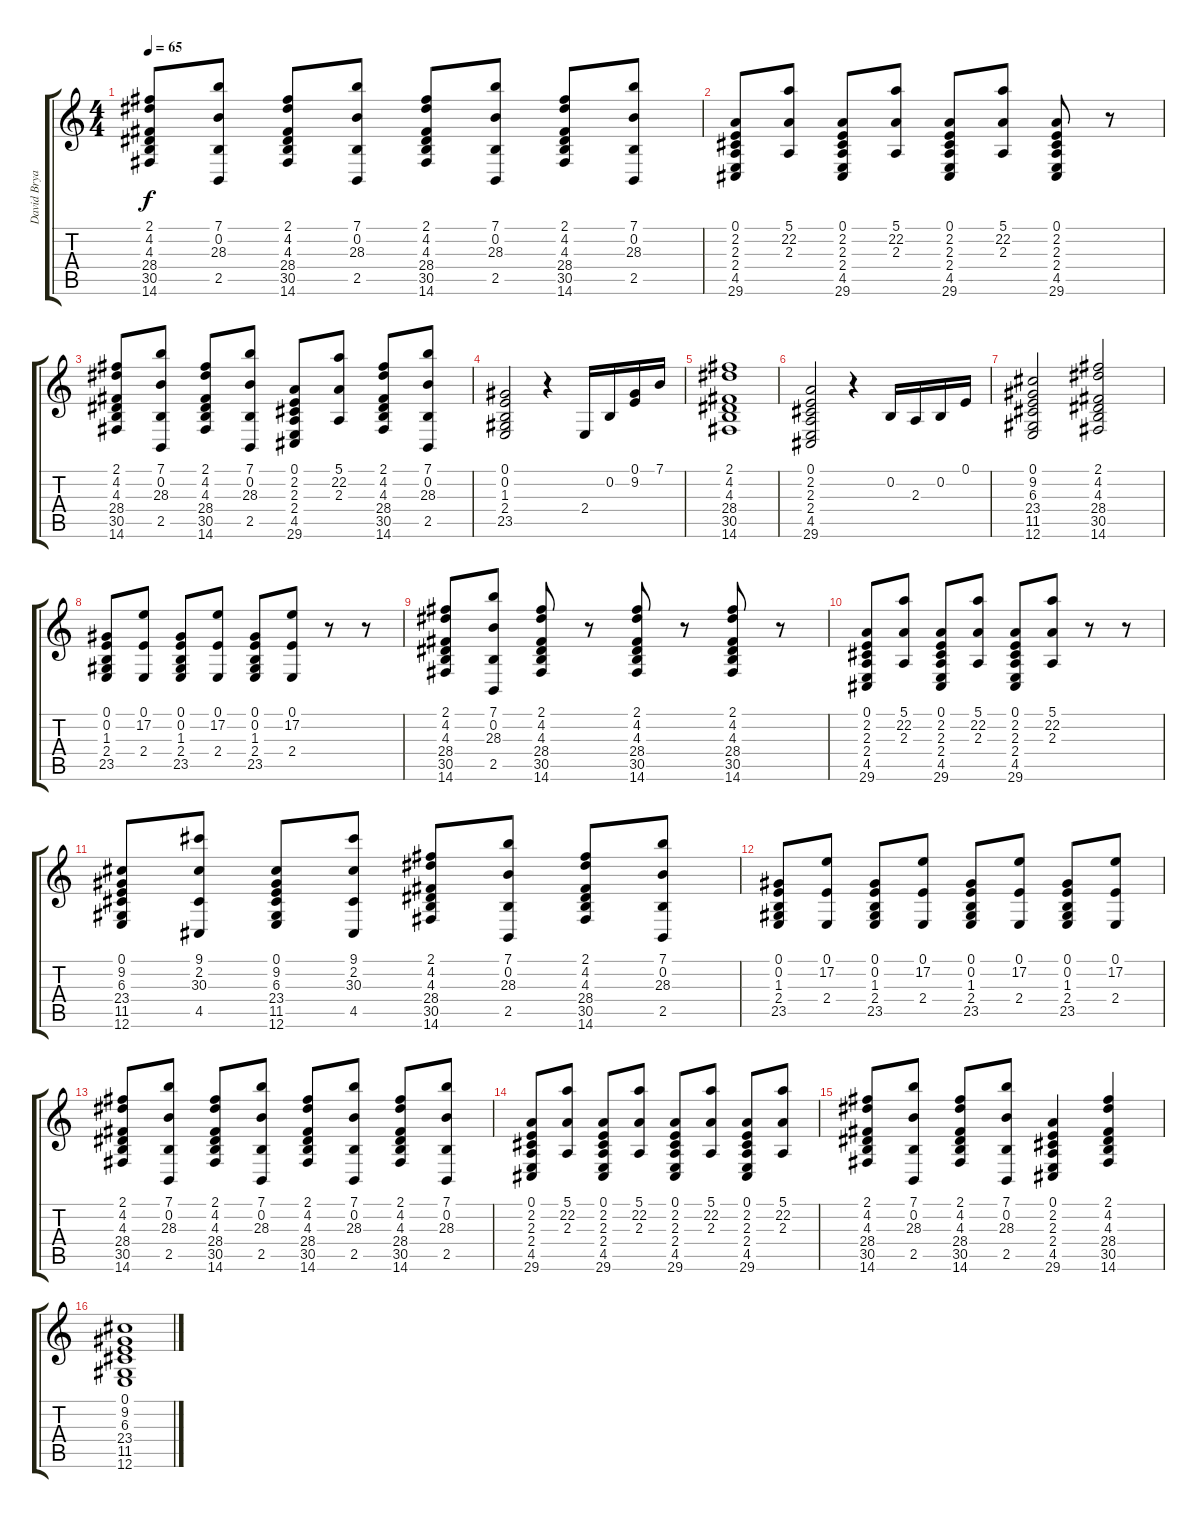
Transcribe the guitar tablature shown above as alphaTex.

\track ("David Bryan" "David Brya") {instrument acousticgrandpiano bank 66}
\staff {score tabs}
\tuning (E4 B3 G3 D3 A2 E2) {hide}
\ts (4 4)
\tempo 65
\clef g2
\ks c
(2.1 4.2 4.3 28.4 30.5 14.6).8{dy f} (7.1 0.2 28.3 2.5).8 (2.1 4.2 4.3 28.4 30.5 14.6).8 (7.1 0.2 28.3 2.5).8 (2.1 4.2 4.3 28.4 30.5 14.6).8 (7.1 0.2 28.3 2.5).8 (2.1 4.2 4.3 28.4 30.5 14.6).8 (7.1 0.2 28.3 2.5).8 |
(0.1 2.2 2.3 2.4 4.5 29.6).8 (5.1 22.2 2.3).8 (0.1 2.2 2.3 2.4 4.5 29.6).8 (5.1 22.2 2.3).8 (0.1 2.2 2.3 2.4 4.5 29.6).8 (5.1 22.2 2.3).8 (0.1 2.2 2.3 2.4 4.5 29.6).8 r.8 |
(2.1 4.2 4.3 28.4 30.5 14.6).8 (7.1 0.2 28.3 2.5).8 (2.1 4.2 4.3 28.4 30.5 14.6).8 (7.1 0.2 28.3 2.5).8 (0.1 2.2 2.3 2.4 4.5 29.6).8 (5.1 22.2 2.3).8 (2.1 4.2 4.3 28.4 30.5 14.6).8 (7.1 0.2 28.3 2.5).8 |
(0.1 0.2 1.3 2.4 23.5).2 r.4 2.4.16 0.2.16 (0.1 9.2).16 7.1.16 |
(2.1 4.2 4.3 28.4 30.5 14.6).1 |
(0.1 2.2 2.3 2.4 4.5 29.6).2 r.4 0.2.16 2.3.16 0.2.16 0.1.16 |
(0.1 9.2 6.3 23.4 11.5 12.6).2 (2.1 4.2 4.3 28.4 30.5 14.6).2 |
(0.1 0.2 1.3 2.4 23.5).8 (0.1 17.2 2.4).8 (0.1 0.2 1.3 2.4 23.5).8 (0.1 17.2 2.4).8 (0.1 0.2 1.3 2.4 23.5).8 (0.1 17.2 2.4).8 r.8 r.8 |
(2.1 4.2 4.3 28.4 30.5 14.6).8 (7.1 0.2 28.3 2.5).8 (2.1 4.2 4.3 28.4 30.5 14.6).8 r.8 (2.1 4.2 4.3 28.4 30.5 14.6).8 r.8 (2.1 4.2 4.3 28.4 30.5 14.6).8 r.8 |
(0.1 2.2 2.3 2.4 4.5 29.6).8 (5.1 22.2 2.3).8 (0.1 2.2 2.3 2.4 4.5 29.6).8 (5.1 22.2 2.3).8 (0.1 2.2 2.3 2.4 4.5 29.6).8 (5.1 22.2 2.3).8 r.8 r.8 |
(0.1 9.2 6.3 23.4 11.5 12.6).8 (9.1 2.2 30.3 4.5).8 (0.1 9.2 6.3 23.4 11.5 12.6).8 (9.1 2.2 30.3 4.5).8 (2.1 4.2 4.3 28.4 30.5 14.6).8 (7.1 0.2 28.3 2.5).8 (2.1 4.2 4.3 28.4 30.5 14.6).8 (7.1 0.2 28.3 2.5).8 |
(0.1 0.2 1.3 2.4 23.5).8 (0.1 17.2 2.4).8 (0.1 0.2 1.3 2.4 23.5).8 (0.1 17.2 2.4).8 (0.1 0.2 1.3 2.4 23.5).8 (0.1 17.2 2.4).8 (0.1 0.2 1.3 2.4 23.5).8 (0.1 17.2 2.4).8 |
(2.1 4.2 4.3 28.4 30.5 14.6).8 (7.1 0.2 28.3 2.5).8 (2.1 4.2 4.3 28.4 30.5 14.6).8 (7.1 0.2 28.3 2.5).8 (2.1 4.2 4.3 28.4 30.5 14.6).8 (7.1 0.2 28.3 2.5).8 (2.1 4.2 4.3 28.4 30.5 14.6).8 (7.1 0.2 28.3 2.5).8 |
(0.1 2.2 2.3 2.4 4.5 29.6).8 (5.1 22.2 2.3).8 (0.1 2.2 2.3 2.4 4.5 29.6).8 (5.1 22.2 2.3).8 (0.1 2.2 2.3 2.4 4.5 29.6).8 (5.1 22.2 2.3).8 (0.1 2.2 2.3 2.4 4.5 29.6).8 (5.1 22.2 2.3).8 |
(2.1 4.2 4.3 28.4 30.5 14.6).8 (7.1 0.2 28.3 2.5).8 (2.1 4.2 4.3 28.4 30.5 14.6).8 (7.1 0.2 28.3 2.5).8 (0.1 2.2 2.3 2.4 4.5 29.6).4 (2.1 4.2 4.3 28.4 30.5 14.6).4 |
(0.1 9.2 6.3 23.4 11.5 12.6).1
